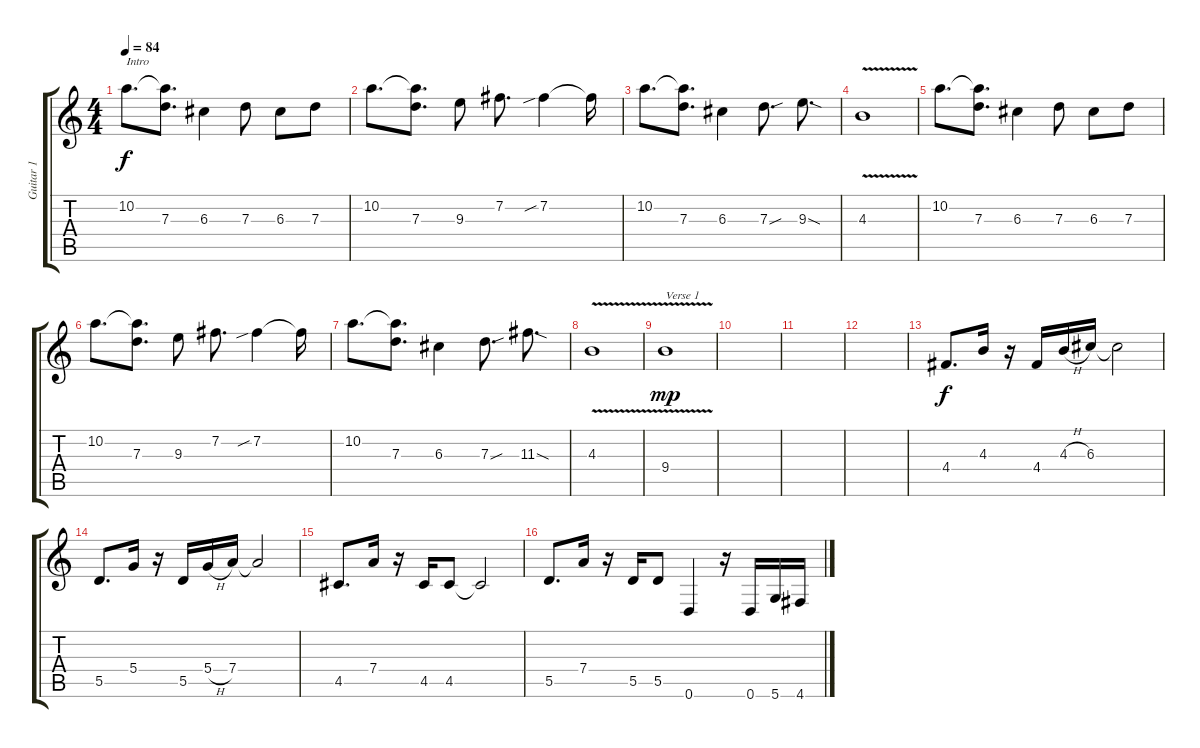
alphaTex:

\track ("Guitar 1" "Guitar 1") {instrument distortionguitar}
\staff {score tabs}
\tuning (E4 B3 G3 D3 A2 D2) {hide}
\ts (4 4)
\tempo 84
\clef g2
\ks c
10.2.8{d txt "Intro" dy f instrument distortionguitar} (10.2{t} 7.3).8{d} 6.3.4 7.3.8 6.3.8 7.3.8 |
10.2.8{d} (10.2{t} 7.3).8{d} 9.3.8 7.2.8{d} 7.2{sib}.4 7.2{t}.16 |
10.2.8{d} (10.2{t} 7.3).8{d} 6.3.4 7.3{sou}.8{d} 9.3{sod}.8{d} |
4.3{v}.1 |
10.2.8{d} (10.2{t} 7.3).8{d} 6.3.4 7.3.8 6.3.8 7.3.8 |
10.2.8{d} (10.2{t} 7.3).8{d} 9.3.8 7.2.8{d} 7.2{sib}.4 7.2{t}.16 |
10.2.8{d} (10.2{t} 7.3).8{d} 6.3.4 7.3{sou}.8{d} 11.3{sod}.8{d} |
4.3{v}.1 |
9.4{v}.1{txt "Verse 1" dy mp} |
|
|
|
4.4.8{d dy f} 4.3.16 r.16 4.4.16 4.3{h}.16 6.3.16 6.3{t}.2 |
5.5.8{d} 5.4.16 r.16 5.5.16 5.4{h}.16 7.4.16 7.4{t}.2 |
4.5.8{d} 7.4.16 r.16 4.5.16 4.5.8 4.5{t}.2 |
5.5.8{d} 7.4.16 r.16 5.5.16 5.5.8 0.6.4 r.16 0.6.16 5.6.16 4.6.16
